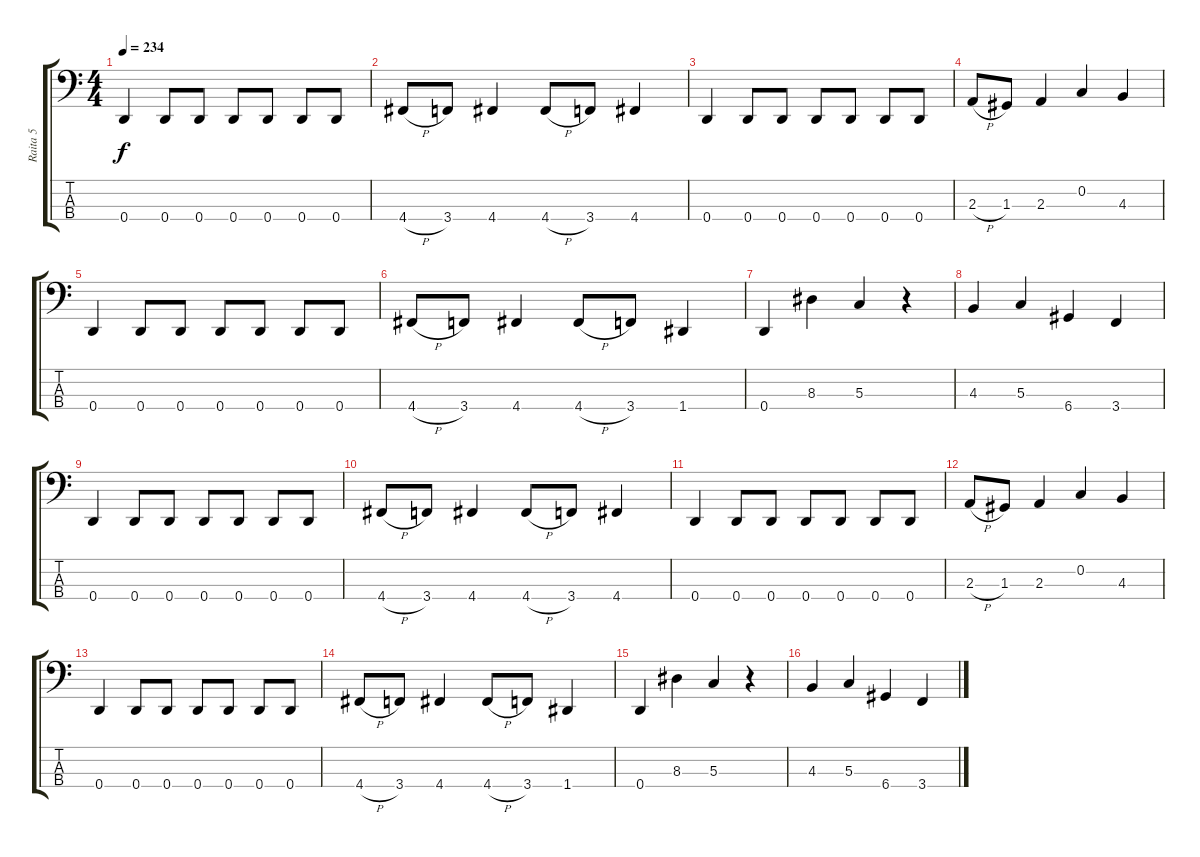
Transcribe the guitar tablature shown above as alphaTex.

\track ("Raita 5" "Raita 5") {instrument electricbassfinger}
\staff {score tabs}
\tuning (F2 C2 G1 D1) {hide}
\ts (4 4)
\tempo 234
\clef f4
\ks c
0.4.4{dy f} 0.4.8 0.4.8 0.4.8 0.4.8 0.4.8 0.4.8 |
4.4{h}.8 3.4.8 4.4.4 4.4{h}.8 3.4.8 4.4.4 |
0.4.4 0.4.8 0.4.8 0.4.8 0.4.8 0.4.8 0.4.8 |
2.3{h}.8 1.3.8 2.3.4 0.2.4 4.3.4 |
0.4.4 0.4.8 0.4.8 0.4.8 0.4.8 0.4.8 0.4.8 |
4.4{h}.8 3.4.8 4.4.4 4.4{h}.8 3.4.8 1.4.4 |
0.4.4 8.3.4 5.3.4 r.4 |
4.3.4 5.3.4 6.4.4 3.4.4 |
0.4.4 0.4.8 0.4.8 0.4.8 0.4.8 0.4.8 0.4.8 |
4.4{h}.8 3.4.8 4.4.4 4.4{h}.8 3.4.8 4.4.4 |
0.4.4 0.4.8 0.4.8 0.4.8 0.4.8 0.4.8 0.4.8 |
2.3{h}.8 1.3.8 2.3.4 0.2.4 4.3.4 |
0.4.4 0.4.8 0.4.8 0.4.8 0.4.8 0.4.8 0.4.8 |
4.4{h}.8 3.4.8 4.4.4 4.4{h}.8 3.4.8 1.4.4 |
0.4.4 8.3.4 5.3.4 r.4 |
4.3.4 5.3.4 6.4.4 3.4.4
